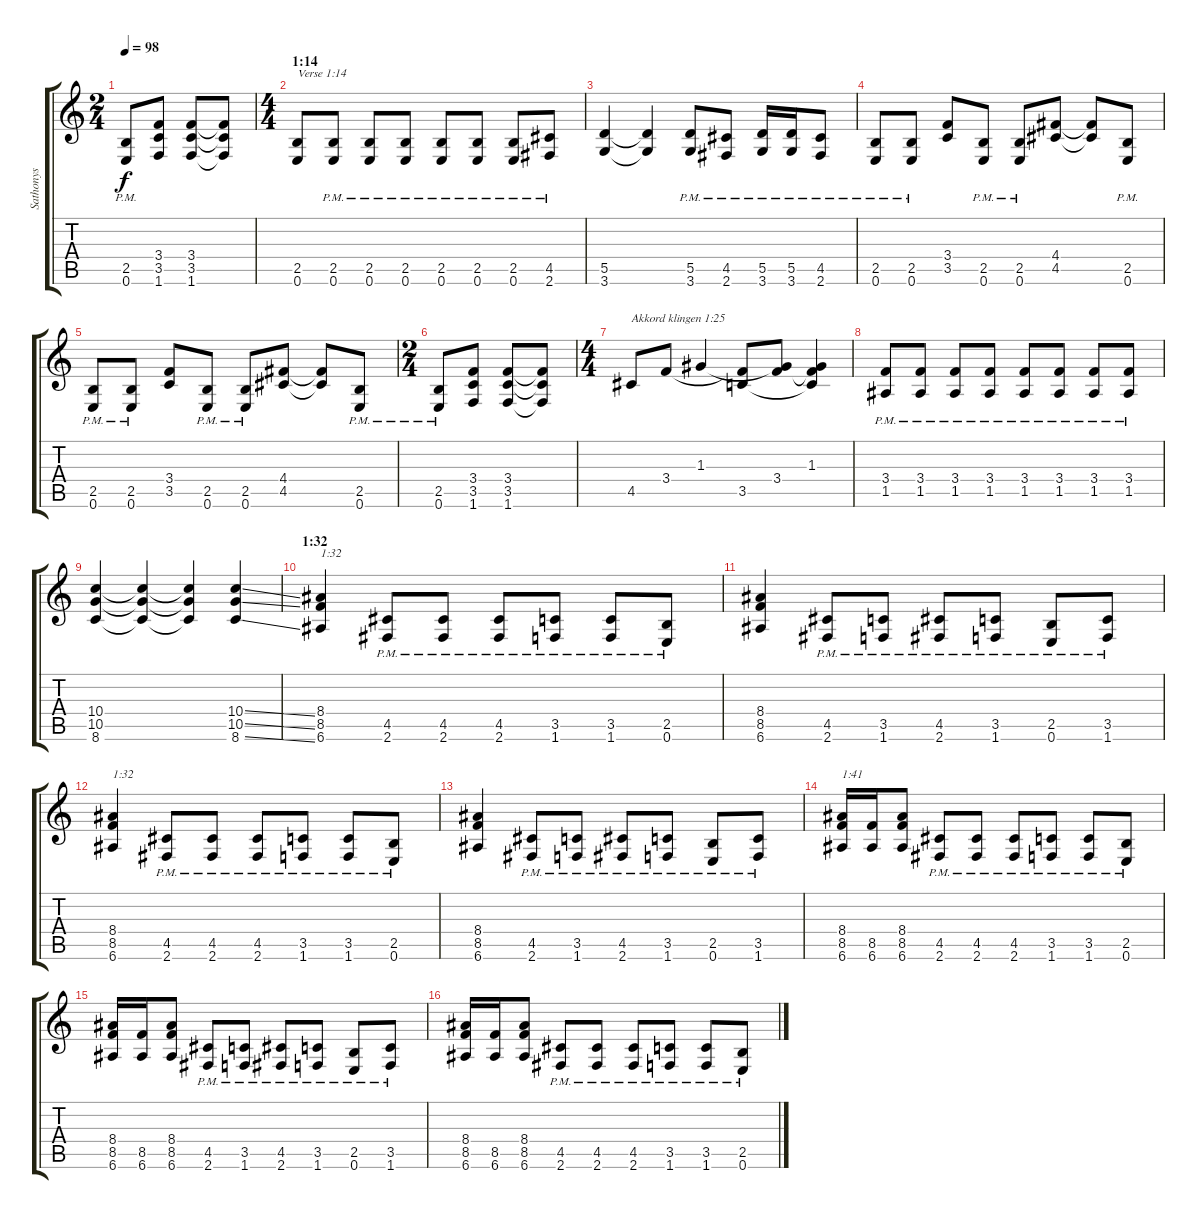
\track ("Sathonys" "Sathonys") {instrument overdrivenguitar}
\staff {score tabs}
\tuning (E4 B3 G3 D3 A2 E2) {hide}
\ts (2 4)
\tempo 98
\clef g2
\ks c
(2.5{pm} 0.6{pm}).8{dy f} (3.4 3.5 1.6).8{instrument overdrivenguitar} (3.4 3.5 1.6).8 (3.4{t} 3.5{t} 1.6{t}).8 |
\ts (4 4)
\section ("" "1:14")
(2.5 0.6).8{txt "Verse 1:14"} (2.5{pm} 0.6{pm}).8{instrument electricguitarmuted} (2.5{pm} 0.6{pm}).8 (2.5{pm} 0.6{pm}).8 (2.5{pm} 0.6{pm}).8 (2.5{pm} 0.6{pm}).8 (2.5{pm} 0.6{pm}).8 (4.5{pm} 2.6{pm}).8 |
(5.5 3.6).4{instrument overdrivenguitar} (5.5{t} 3.6{t}).4 (5.5{pm} 3.6{pm}).8{instrument electricguitarmuted} (4.5{pm} 2.6{pm}).8 (5.5{pm} 3.6{pm}).16 (5.5{pm} 3.6{pm}).16 (4.5{pm} 2.6{pm}).8 |
(2.5{pm} 0.6{pm}).8 (2.5{pm} 0.6{pm}).8 (3.4 3.5).8{instrument overdrivenguitar} (2.5{pm} 0.6{pm}).8{instrument electricguitarmuted} (2.5{pm} 0.6{pm}).8 (4.4 4.5).8{instrument overdrivenguitar} (4.4{t} 4.5{t}).8 (2.5{pm} 0.6{pm}).8{instrument electricguitarmuted} |
(2.5{pm} 0.6{pm}).8 (2.5{pm} 0.6{pm}).8 (3.4 3.5).8{instrument overdrivenguitar} (2.5{pm} 0.6{pm}).8{instrument electricguitarmuted} (2.5{pm} 0.6{pm}).8 (4.4 4.5).8{instrument overdrivenguitar} (4.4{t} 4.5{t}).8 (2.5{pm} 0.6{pm}).8{instrument electricguitarmuted} |
\ts (2 4)
(2.5{pm} 0.6{pm}).8 (3.4 3.5 1.6).8{instrument overdrivenguitar} (3.4 3.5 1.6).8 (3.4{t} 3.5{t} 1.6{t}).8 |
\ts (4 4)
4.5.8{txt "Akkord klingen 1:25"} 3.4.8 1.3.4 (3.4{t} 3.5).8 (1.3{t} 3.4).8 (1.3 3.4{t} 3.5{t}).4 |
(3.4{pm} 1.5{pm}).8{instrument electricguitarmuted} (3.4{pm} 1.5{pm}).8 (3.4{pm} 1.5{pm}).8 (3.4{pm} 1.5{pm}).8 (3.4{pm} 1.5{pm}).8 (3.4{pm} 1.5{pm}).8 (3.4{pm} 1.5{pm}).8 (3.4{pm} 1.5{pm}).8 |
(10.4 10.5 8.6).4{instrument overdrivenguitar} (10.4{t} 10.5{t} 8.6{t}).4 (10.4{t} 10.5{t} 8.6{t}).4 (10.4{ss} 10.5{ss} 8.6{ss}).4 |
\section ("" "1:32")
(8.4 8.5 6.6).4{txt "1:32"} (4.5{pm} 2.6{pm}).8{instrument electricguitarmuted} (4.5{pm} 2.6{pm}).8 (4.5{pm} 2.6{pm}).8 (3.5{pm} 1.6{pm}).8 (3.5{pm} 1.6{pm}).8 (2.5{pm} 0.6{pm}).8 |
(8.4 8.5 6.6).4{instrument overdrivenguitar} (4.5{pm} 2.6{pm}).8{instrument electricguitarmuted} (3.5{pm} 1.6{pm}).8 (4.5{pm} 2.6{pm}).8 (3.5{pm} 1.6{pm}).8 (2.5{pm} 0.6{pm}).8 (3.5{pm} 1.6{pm}).8 |
(8.4 8.5 6.6).4{txt "1:32" instrument overdrivenguitar} (4.5{pm} 2.6{pm}).8{instrument electricguitarmuted} (4.5{pm} 2.6{pm}).8 (4.5{pm} 2.6{pm}).8 (3.5{pm} 1.6{pm}).8 (3.5{pm} 1.6{pm}).8 (2.5{pm} 0.6{pm}).8 |
(8.4 8.5 6.6).4{instrument overdrivenguitar} (4.5{pm} 2.6{pm}).8{instrument electricguitarmuted} (3.5{pm} 1.6{pm}).8 (4.5{pm} 2.6{pm}).8 (3.5{pm} 1.6{pm}).8 (2.5{pm} 0.6{pm}).8 (3.5{pm} 1.6{pm}).8 |
(8.4 8.5 6.6).16{txt "1:41" instrument overdrivenguitar} (8.5 6.6).16 (8.4 8.5 6.6).8 (4.5{pm} 2.6{pm}).8{instrument electricguitarmuted} (4.5{pm} 2.6{pm}).8 (4.5{pm} 2.6{pm}).8 (3.5{pm} 1.6{pm}).8 (3.5{pm} 1.6{pm}).8 (2.5{pm} 0.6{pm}).8 |
(8.4 8.5 6.6).16{instrument overdrivenguitar} (8.5 6.6).16 (8.4 8.5 6.6).8 (4.5{pm} 2.6{pm}).8{instrument electricguitarmuted} (3.5{pm} 1.6{pm}).8 (4.5{pm} 2.6{pm}).8 (3.5{pm} 1.6{pm}).8 (2.5{pm} 0.6{pm}).8 (3.5{pm} 1.6{pm}).8 |
(8.4 8.5 6.6).16{instrument overdrivenguitar} (8.5 6.6).16 (8.4 8.5 6.6).8 (4.5{pm} 2.6{pm}).8{instrument electricguitarmuted} (4.5{pm} 2.6{pm}).8 (4.5{pm} 2.6{pm}).8 (3.5{pm} 1.6{pm}).8 (3.5{pm} 1.6{pm}).8 (2.5{pm} 0.6{pm}).8
